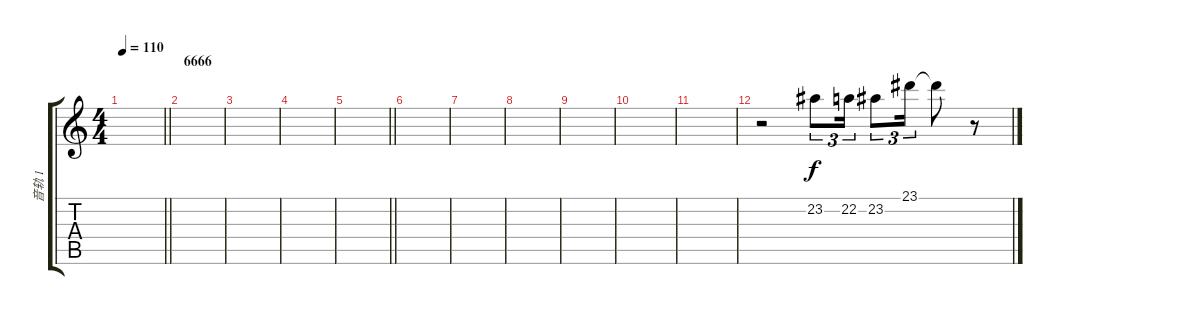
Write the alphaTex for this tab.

\track ("音轨 1" "音轨 1") {instrument acousticgrandpiano}
\staff {score tabs}
\tuning (E4 B3 G3 D3 A2 E2) {hide}
\ts (4 4)
\tempo 110
\clef g2
\barLineRight lightlight
\ks c
|
\section ("" "6666")
|
|
|
\barLineRight lightlight
|
\section ("" " ")
|
|
|
|
|
|
r.2 23.2.8{tu (3 2)} 22.2.16{tu (3 2)} 23.2.8{tu (3 2)} 23.1.16{tu (3 2)} 23.1{t}.8 r.8
